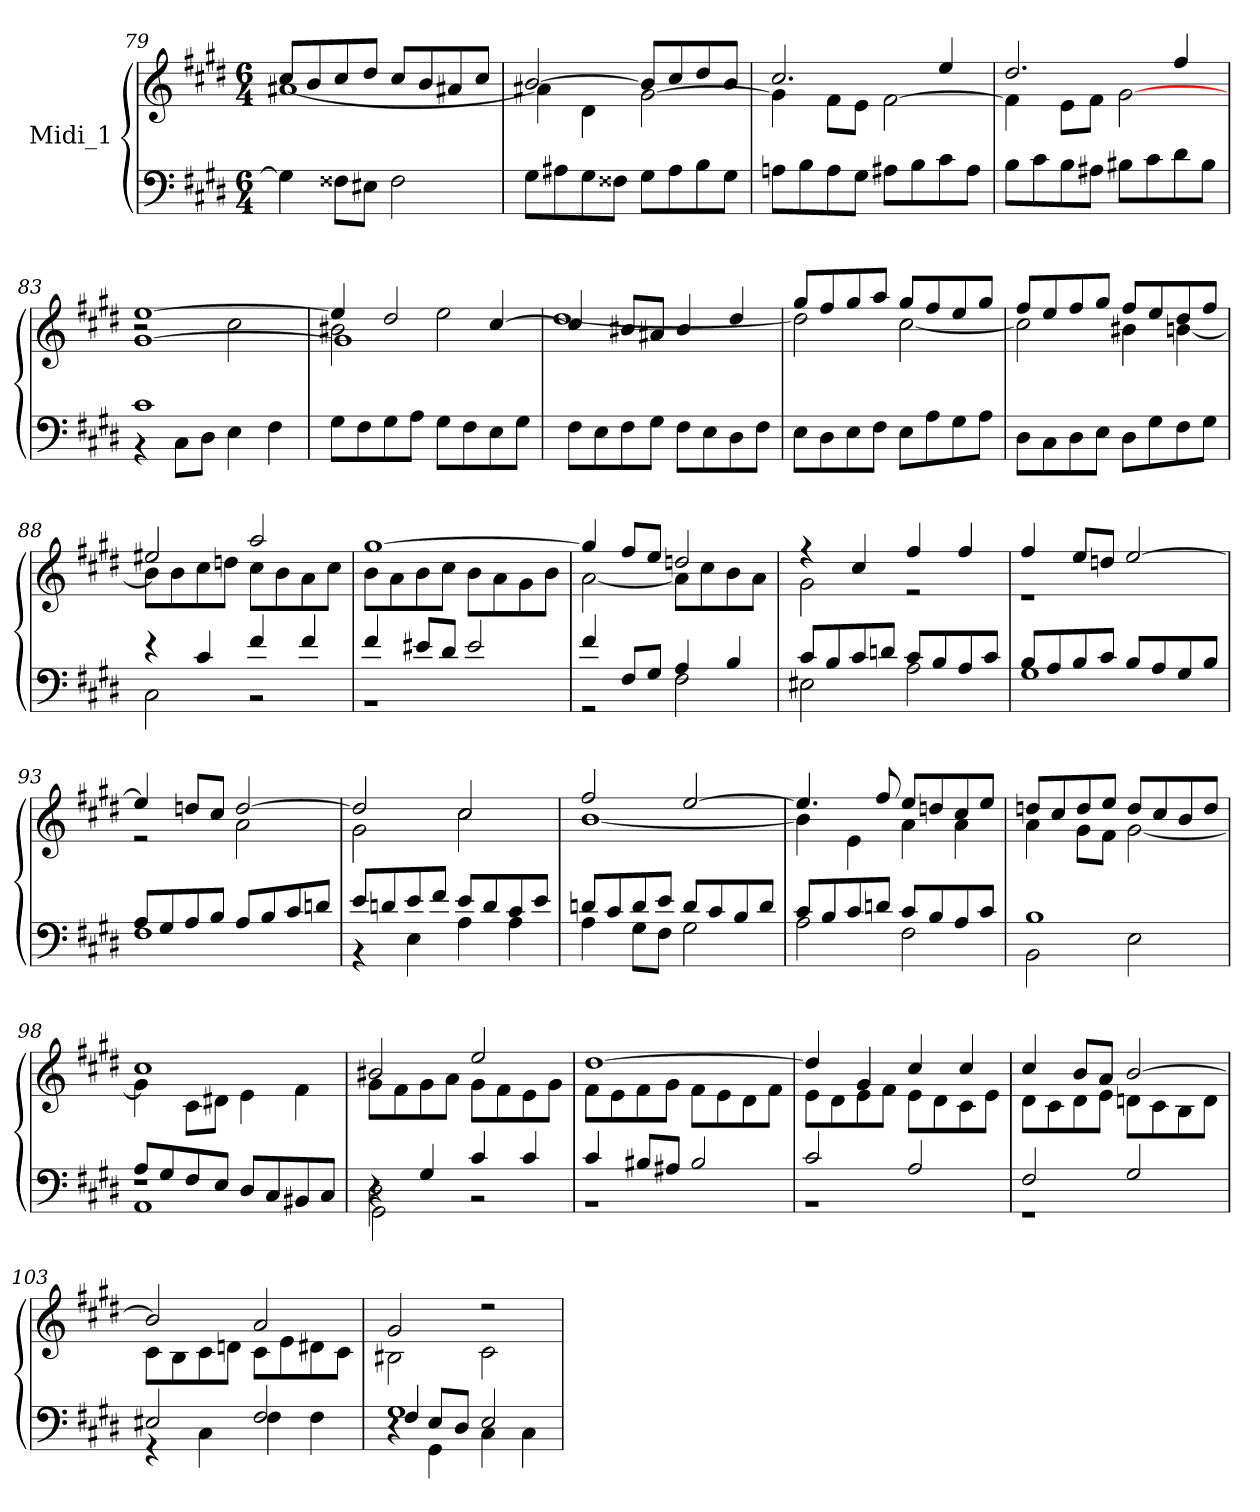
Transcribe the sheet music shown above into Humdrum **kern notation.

**kern	**kern
*part1	*part1
*staff2	*staff1
*I"Midi_1	*
*clefF4	*clefG2
*k[f#c#g#d#]	*k[f#c#g#d#]
*E:	*E:
*M6/4	*M6/4
=79	=79
*^	*^
*	*^	*	*^
4G#\]	1ryy	1ryy	8cc#/L	[1a#X\	1ryy
.	.	.	8b/	.	.
8F##X\L	.	.	8cc#/	.	.
8E#X\J	.	.	8dd#/J	.	.
2F##\	.	.	8cc#/L	.	.
.	.	.	8b/	.	.
.	.	.	8a#X/	.	.
.	.	.	8cc#/J	.	.
=80	=80	=80	=80	=80	=80
8G#\L	1ryy	1ryy	[2b/	1ryy	4a#X\]
8A#X\	.	.	.	.	.
8G#\	.	.	.	.	4d#\
8F##X\J	.	.	.	.	.
8G#\L	.	.	8b/L]	.	[2g#\
8A#\	.	.	8cc#/	.	.
8B\	.	.	8dd#/	.	.
8G#\J	.	.	8b/J	.	.
=81	=81	=81	=81	=81	=81
8An\L	1ryy	1ryy	2.cc#/	1ryy	4g#\]
8B\	.	.	.	.	.
8A\	.	.	.	.	8f#\L
8G#\J	.	.	.	.	8e\J
8A#X\L	.	.	.	.	[2f#\
8B\	.	.	.	.	.
8c#\	.	.	4ee/	.	.
8A#\J	.	.	.	.	.
!!LO:LB:g=z	!!	!!
=82	=82	=82	=82	=82	=82
8B\L	1ryy	1ryy	2.dd#/	1ryy	4f#\]
8c#\	.	.	.	.	.
8B\	.	.	.	.	8e\L
8A#X\J	.	.	.	.	8f#\J
8B#X\L	.	.	.	.	[2g#\
8c#\	.	.	.	.	.
8d#\	.	.	4ff#/	.	.
8B#\J	.	.	.	.	.
=83	=83	=83	=83	=83	=83
1c#/	4r	1ryy	[1ee/	2r	[1g#\
.	8C#L	.	.	.	.
.	8D#J	.	.	.	.
.	4E	.	.	2cc#\	.
.	4F#	.	.	.	.
=84	=84	=84	=84	=84	=84
1ryy	8G#L	1ryy	4ee/]	2b#X\	1g#\]
.	8F#	.	.	.	.
.	8G#	.	2dd#/	.	.
.	8AJ	.	.	.	.
.	8G#L	.	.	2ee\	.
.	8F#	.	.	.	.
.	8E	.	[4cc#/	.	.
.	8G#J	.	.	.	.
=85	=85	=85	=85	=85	=85
1ryy	8F#L	1ryy	4cc#/]	[1dd#\	1ryy
.	8E	.	.	.	.
.	8F#	.	8b#X/L	.	.
.	8G#J	.	8a#X/J	.	.
.	8F#L	.	4b#/	.	.
.	8E	.	.	.	.
.	8D#	.	4dd#/	.	.
.	8F#J	.	.	.	.
*	*v	*v	*	*	*
!!LO:LB:g=z	!!	!!
=86	=86	=86	=86	=86
1ryy	8EL	8gg#/L	2dd#\]	1ryy
.	8D#\	8ff#/	.	.
.	8E\	8gg#/	.	.
.	8F#\J	8aa/J	.	.
.	8EL	8gg#/L	[2cc#\	.
.	8A\	8ff#/	.	.
.	8G#\	8ee/	.	.
.	8A\J	8gg#/J	.	.
=87	=87	=87	=87	=87
1ryy	8D#L	8ff#L	2cc#\]	1ryy
.	8C#\	8ee/	.	.
.	8D#\	8ff#/	.	.
.	8E\J	8gg#/J	.	.
.	8D#L	8ff#L	4b#X	.
.	8G#\	8ee/	.	.
.	8F#\	8dd#/	[4bn\	.
.	8G#\J	8ff#/J	.	.
=88	=88	=88	=88	=88
4r	2C#\	2ee#X/	8bL]	1ryy
.	.	.	8b\	.
4c#/	.	.	8cc#\	.
.	.	.	8ddn\J	.
4f#	2r	2aa/	8cc#L	.
.	.	.	8b\	.
4f#	.	.	8a\	.
.	.	.	8cc#\J	.
=89	=89	=89	=89	=89
4f#	1r	[1gg#/	8bL	1ryy
.	.	.	8a\	.
8e#X/L	.	.	8b\	.
8d#/J	.	.	8cc#\J	.
2e#	.	.	8bL	.
.	.	.	8a\	.
.	.	.	8g#\	.
.	.	.	8b\J	.
*	*	*	*v	*v
!!LO:LB:g=z
=90	=90	=90	=90
4f#/	2r	4gg#/]	[2a\
8F#/L	.	8ff#/L	.
8G#/J	.	8ee/J	.
4A/	2F#\	2ddn/	8a\L]
.	.	.	8cc#\
4B/	.	.	8b\
.	.	.	8a\J
=91	=91	=91	=91
8c#L	2E#X\	4r	2g#\
8B/	.	.	.
8c#/	.	4cc#/	.
8dn/J	.	.	.
8c#/L	2A\	4ff#/	2r
8B/	.	.	.
8A/	.	4ff#/	.
8c#/J	.	.	.
=92	=92	=92	=92
8BL	1G#\	4ff#/	1r
8A/	.	.	.
8B/	.	8ee/L	.
8c#/J	.	8ddn/J	.
8BL	.	[2ee/	.
8A/	.	.	.
8G#/	.	.	.
8B/J	.	.	.
=93	=93	=93	=93
8AL	1F#\	4ee/]	2r
8G#/	.	.	.
8A/	.	8ddn/L	.
8B/J	.	8cc#/J	.
8AL	.	[2dd/	2a\
8B/	.	.	.
8c#/	.	.	.
8dn/J	.	.	.
!!LO:LB:g=z	!!
=94	=94	=94	=94
*	*^	*	*
8e/L	4r	1ryy	2dd/]	2g#\
8dn/	.	.	.	.
8e/	4E\	.	.	.
8f#/J	.	.	.	.
8e/L	4A\	.	2cc#/	2cc#\
8d/	.	.	.	.
8c#/	4A\	.	.	.
8e/J	.	.	.	.
=95	=95	=95	=95	=95
8dn/L	4A\	1ryy	2ff#/	[1b\
8c#/	.	.	.	.
8d/	8G#\L	.	.	.
8e/J	8F#\J	.	.	.
8dL	2G#\	.	[2ee/	.
8c#/	.	.	.	.
8B/	.	.	.	.
8d/J	.	.	.	.
=96	=96	=96	=96	=96
8c#L	2A\	1ryy	4.ee/]	4b\]
8B	.	.	.	.
8c#	.	.	.	4e
8dnJ	.	.	8ff#/	.
8c#/L	2F#\	.	8ee/L	4a\
8B/	.	.	8ddn/	.
8A/	.	.	8cc#/	4a\
8c#/J	.	.	8ee/J	.
=97	=97	=97	=97	=97
1B/	2BB\	1ryy	8ddnL	4a\
.	.	.	8cc#/	.
.	.	.	8dd/	8g#\L
.	.	.	8ee/J	8f#\J
.	2E\	.	8dd/L	[2g#\
.	.	.	8cc#/	.
.	.	.	8b/	.
.	.	.	8dd/J	.
!!LO:LB:g=z	!!
=98	=98	=98	=98	=98
8AL	1AA\	1r	1cc#/	4g#\]
8G#/	.	.	.	.
8F#/	.	.	.	8c#\L
8E/J	.	.	.	8d#X\J
8D#/L	.	.	.	4e\
8C#/	.	.	.	.
8BB#X/	.	.	.	4f#\
8C#/J	.	.	.	.
=99	=99	=99	=99	=99
4r	2D#\	2GG#\	2b#X/	8g#L
.	.	.	.	8f#\
4G#/	.	.	.	8g#\
.	.	.	.	8a\J
4c#	2r	2ryy	2ee/	8g#L
.	.	.	.	8f#\
4c#	.	.	.	8e\
.	.	.	.	8g#\J
=100	=100	=100	=100	=100
4c#	1r	1ryy	[1dd#/	8f#L
.	.	.	.	8e\
8B#XL	.	.	.	8f#\
8A#X/J	.	.	.	8g#\J
2B#	.	.	.	8f#L
.	.	.	.	8e\
.	.	.	.	8d#\
.	.	.	.	8f#\J
=101	=101	=101	=101	=101
2c#	1r	1ryy	4dd#/]	8eL
.	.	.	.	8d#\
.	.	.	4g#/	8e\
.	.	.	.	8f#\J
2A	.	.	4cc#/	8eL
.	.	.	.	8d#\
.	.	.	4cc#/	8c#\
.	.	.	.	8e\J
!!LO:LB:g=z	!!
=102	=102	=102	=102	=102
2F#/	1r	1ryy	4cc#/	8d#\L
.	.	.	.	8c#\
.	.	.	8b/L	8d#\
.	.	.	8a/J	8e\J
2G#	.	.	[2b/	8dnL
.	.	.	.	8c#\
.	.	.	.	8B\
.	.	.	.	8d\J
=103	=103	=103	=103	=103
2E#X/	4r	1ryy	2b/]	8c#L
.	.	.	.	8B\
.	4C#\	.	.	8c#\
.	.	.	.	8dn\J
2F#/	4F#\	.	2a/	8c#\L
.	.	.	.	8e\
.	4F#\	.	.	8d#X\
.	.	.	.	8c#\J
=104	=104	=104	=104	=104
1G#/	4F#/	4r	2g#/	2B#X\
.	8E/L	4GG#\	.	.
.	8D#/J	.	.	.
.	2E/	4C#\	2r	2c#\
.	.	4C#\	.	.
*v	*v	*v	*	*
*	*v	*v
=	=
*-	*-
